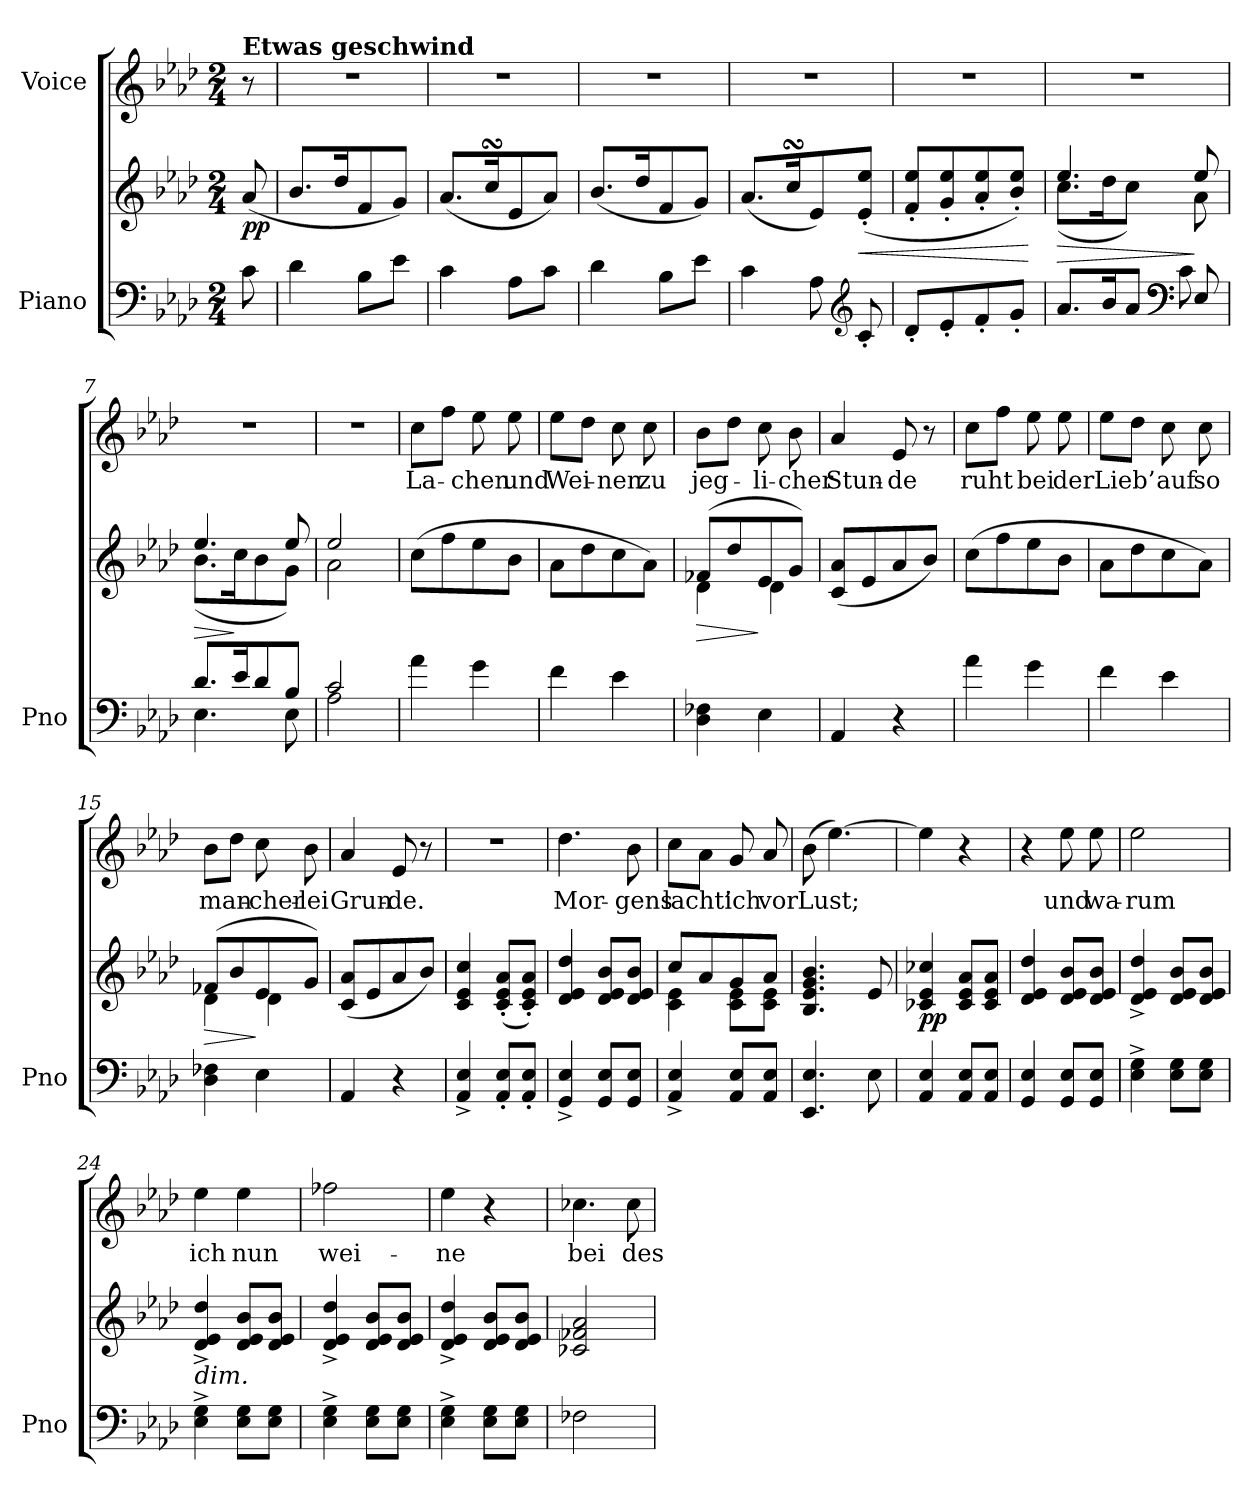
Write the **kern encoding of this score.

**kern	**kern	**dynam	**kern	**text
*part2	*part2	*part2	*part1	*part1
*staff3	*staff2	*staff2/3	*staff1	*staff1
*I"Piano	*	*	*I"Voice	*
*I'Pno	*	*	*	*
*clefF4	*clefG2	*	*clefG2	*
*k[b-e-a-d-]	*k[b-e-a-d-]	*	*k[b-e-a-d-]	*
*M2/4	*M2/4	*	*M2/4	*
=	=	=	=	=
!	!	!	!LO:TX:a:B:t=Etwas geschwind	!
!	!	!LO:DY:b	!	!
8c\	(8a-/	pp	8r	.
=1	=1	=1	=1	=1
4d-\	8.b-/L	.	2r	.
.	16dd-/K	.	.	.
8B-\L	8f/	.	.	.
8e-\J	8g/J)	.	.	.
=2	=2	=2	=2	=2
4c\	(8.a-/L	.	2r	.
.	16ccsSsS/K	.	.	.
8A-\L	8e-/	.	.	.
8c\J	8a-/J)	.	.	.
=3	=3	=3	=3	=3
4d-\	(8.b-/L	.	2r	.
.	16dd-/K	.	.	.
8B-\L	8f/	.	.	.
8e-\J	8g/J)	.	.	.
=4	=4	=4	=4	=4
4c\	(8.a-/L	.	2r	.
.	16ccsSsS/K	.	.	.
8A-\	8e-/)	.	.	.
*clefG2	*	*	*	*
!	!	!LO:HP:b	!	!
8c'/	(8e-/' 8ee-/'J	<	.	.
=5	=5	=5	=5	=5
8d-'/L	8f/' 8ee-/'L	.	2r	.
8e-'/	8g/' 8ee-/'	.	.	.
8f'/	8a-/' 8ee-/'	.	.	.
8g'/J	8b-/' 8ee-/'J)	.	.	.
.	.	[	.	.
=6	=6	=6	=6	=6
*^	*	*	*	*
!	!	!	!LO:HP:b	!	!
*	*	*^	*	*	*
8.a-/L	4.ryy	4.ee-/	(8.cc\L	>	2r	.
16b-/K	.	.	16dd-\K	.	.	.
8a-/J	.	.	8cc\J)	.	.	.
*clefF4	*	*	*	*	*	*
8E-/	8c\	8ee-/	8a-\	]	.	.
!!LO:LB:g=z
=7	=7	=7	=7	=7	=7	=7
!	!	!	!	!LO:HP:b	!	!
8.d-/L	4.E-\	4.ee-/	(8.b-\L	>	2r	.
16e-/K	.	.	16cc\K	]	.	.
8d-/	.	.	8b-\	.	.	.
8B-/J	8E-\	8ee-/	8g\J)	.	.	.
=8	=8	=8	=8	=8	=8	=8
2c/	2A-\	2ee-/	2a-\	.	2r	.
=9	=9	=9	=9	=9	=9	=9
!	!	!	!	!	!	!LO:LY:b
*v	*v	*	*	*	*	*
*	*v	*v	*	*	*
4a-\	(8cc\L	.	8cc\L	La-
.	8ff\	.	8ff\J	.
!	!	!	!	!LO:LY:b
4g\	8ee-\	.	8ee-\	-chen
!	!	!	!	!LO:LY:b
.	8b-\J	.	8ee-\	und
=10	=10	=10	=10	=10
!	!	!	!	!LO:LY:b
4f\	8a-\L	.	8ee-\L	Wei-
.	8dd-\	.	8dd-\J	.
!	!	!	!	!LO:LY:b
4e-\	8cc\	.	8cc\	-nen
!	!	!	!	!LO:LY:b
.	8a-\J)	.	8cc\	zu
=11	=11	=11	=11	=11
!	!	!LO:HP:b	!	!LO:LY:b
*	*^	*	*	*
4D-\ 4F-X\	(8f-X/L	4d-\	>	8b-\L	jeg-
.	8dd-/	.	.	8dd-\J	.
!	!	!	!	!	!LO:LY:b
4E-\	8e-/	4d-\	]	8cc\	-li-
!	!	!	!	!	!LO:LY:b
.	8g/J)	.	.	8b-\	-cher
*	*v	*v	*	*	*
=12	=12	=12	=12	=12
!	!	!	!	!LO:LY:b
4AA-/	(8c/ 8a-/L	.	4a-/	Stun-
.	8e-/	.	.	.
!	!	!	!	!LO:LY:b
4r	8a-/	.	8e-/	-de
.	8b-/J)	.	8r	.
=13	=13	=13	=13	=13
!	!	!	!	!LO:LY:b
4a-\	(8cc\L	.	8cc\L	ruht
.	8ff\	.	8ff\J	.
!	!	!	!	!LO:LY:b
4g\	8ee-\	.	8ee-\	bei
!	!	!	!	!LO:LY:b
.	8b-\J	.	8ee-\	der
=14	=14	=14	=14	=14
!	!	!	!	!LO:LY:b
4f\	8a-\L	.	8ee-\L	Lieb’
.	8dd-\	.	8dd-\J	.
!	!	!	!	!LO:LY:b
4e-\	8cc\	.	8cc\	auf
!	!	!	!	!LO:LY:b
.	8a-\J)	.	8cc\	so
!!LO:LB:g=z
=15	=15	=15	=15	=15
!	!	!LO:HP:b	!	!LO:LY:b
*	*^	*	*	*
4D-\ 4F-X\	(8f-X/L	4d-\	>	8b-\L	man-
.	8b-/	.	.	8dd-\J	.
!	!	!	!	!	!LO:LY:b
4E-\	8e-/	4d-\	]	8cc\	-cher-
!	!	!	!	!	!LO:LY:b
.	8g/J)	.	.	8b-\	-lei
*	*v	*v	*	*	*
=16	=16	=16	=16	=16
!	!	!	!	!LO:LY:b
4AA-/	(8c/ 8a-/L	.	4a-/	Grun-
.	8e-/	.	.	.
!	!	!	!	!LO:LY:b
4r	8a-/	.	8e-/	-de.
.	8b-/J)	.	8r	.
=17	=17	=17	=17	=17
4AA-/^> 4E-/^>	4c/ 4e-/ 4cc/	.	2r	.
8AA-/' 8E-/'L	(8c/' 8e-/' 8a-/'L	.	.	.
8AA-/' 8E-/'J	8c/' 8e-/' 8a-/'J)	.	.	.
=18	=18	=18	=18	=18
!	!	!	!	!LO:LY:b
4GG/^> 4E-/^>	4d-/ 4e-/ 4dd-/	.	4.dd-\	Mor-
8GG/ 8E-/L	8d-/ 8e-/ 8b-/L	.	.	.
!	!	!	!	!LO:LY:b
8GG/ 8E-/J	8d-/ 8e-/ 8b-/J	.	8b-\	-gens
=19	=19	=19	=19	=19
*	*^	*	*	*
!	!	!	!	!	!LO:LY:b
4AA-/^> 4E-/^>	8cc/L	4c\ 4e-\	.	8cc\L	lacht’
.	8a-/	.	.	8a-\J	.
!	!	!	!	!	!LO:LY:b
8AA-/ 8E-/L	8g/	8c\ 8e-\L	.	8g/	ich
!	!	!	!	!	!LO:LY:b
8AA-/ 8E-/J	8a-/J	8c\ 8e-\J	.	8a-/	vor
=20	=20	=20	=20	=20	=20
!	!	!	!	!	!LO:LY:b
*	*v	*v	*	*	*
4.EE-/ 4.E-/	4.B-/ 4.e-/ 4.g/ 4.b-/	.	(8b-\	Lust;
.	.	.	[4.ee-\)	.
8E-\	8e-/	.	.	.
=21	=21	=21	=21	=21
!	!	!LO:DY:b	!	!
4AA-/ 4E-/	4c-X/ 4e-/ 4cc-X/	pp	4ee-\]	.
8AA-/ 8E-/L	8c-/ 8e-/ 8a-/L	.	4r	.
8AA-/ 8E-/J	8c-/ 8e-/ 8a-/J	.	.	.
=22	=22	=22	=22	=22
4GG/ 4E-/	4d-/ 4e-/ 4dd-/	.	4r	.
!	!	!	!	!LO:LY:b
8GG/ 8E-/L	8d-/ 8e-/ 8b-/L	.	8ee-\	und
!	!	!	!	!LO:LY:b
8GG/ 8E-/J	8d-/ 8e-/ 8b-/J	.	8ee-\	wa-
!!LO:LB:g=z
=23	=23	=23	=23	=23
!	!	!	!	!LO:LY:b
4E-\^ 4G\^	4d-/^ 4e-/^ 4dd-/^	.	2ee-\	-rum
8E-\ 8G\L	8d-/ 8e-/ 8b-/L	.	.	.
8E-\ 8G\J	8d-/ 8e-/ 8b-/J	.	.	.
=24	=24	=24	=24	=24
!LO:TX:a:i:t=dim.	!	!	!	!
!	!	!	!	!LO:LY:b
4E-\^ 4G\^	4d-/^ 4e-/^ 4dd-/^	.	4ee-\	ich
!	!	!	!	!LO:LY:b
8E-\ 8G\L	8d-/ 8e-/ 8b-/L	.	4ee-\	nun
8E-\ 8G\J	8d-/ 8e-/ 8b-/J	.	.	.
=25	=25	=25	=25	=25
!	!	!	!	!LO:LY:b
4E-\^ 4G\^	4d-/^ 4e-/^ 4dd-/^	.	2ff-X\	wei-
8E-\ 8G\L	8d-/ 8e-/ 8b-/L	.	.	.
8E-\ 8G\J	8d-/ 8e-/ 8b-/J	.	.	.
=26	=26	=26	=26	=26
!	!	!	!	!LO:LY:b
4E-\^ 4G\^	4d-/^ 4e-/^ 4dd-/^	.	4ee-\	-ne
8E-\ 8G\L	8d-/ 8e-/ 8b-/L	.	4r	.
8E-\ 8G\J	8d-/ 8e-/ 8b-/J	.	.	.
=27	=27	=27	=27	=27
!	!	!	!	!LO:LY:b
2F-X\	2c-X/ 2f-X/ 2a-/	.	4.cc-X\	bei
!	!	!	!	!LO:LY:b
.	.	.	8cc-\	des
=	=	=	=	=
*-	*-	*-	*-	*-
